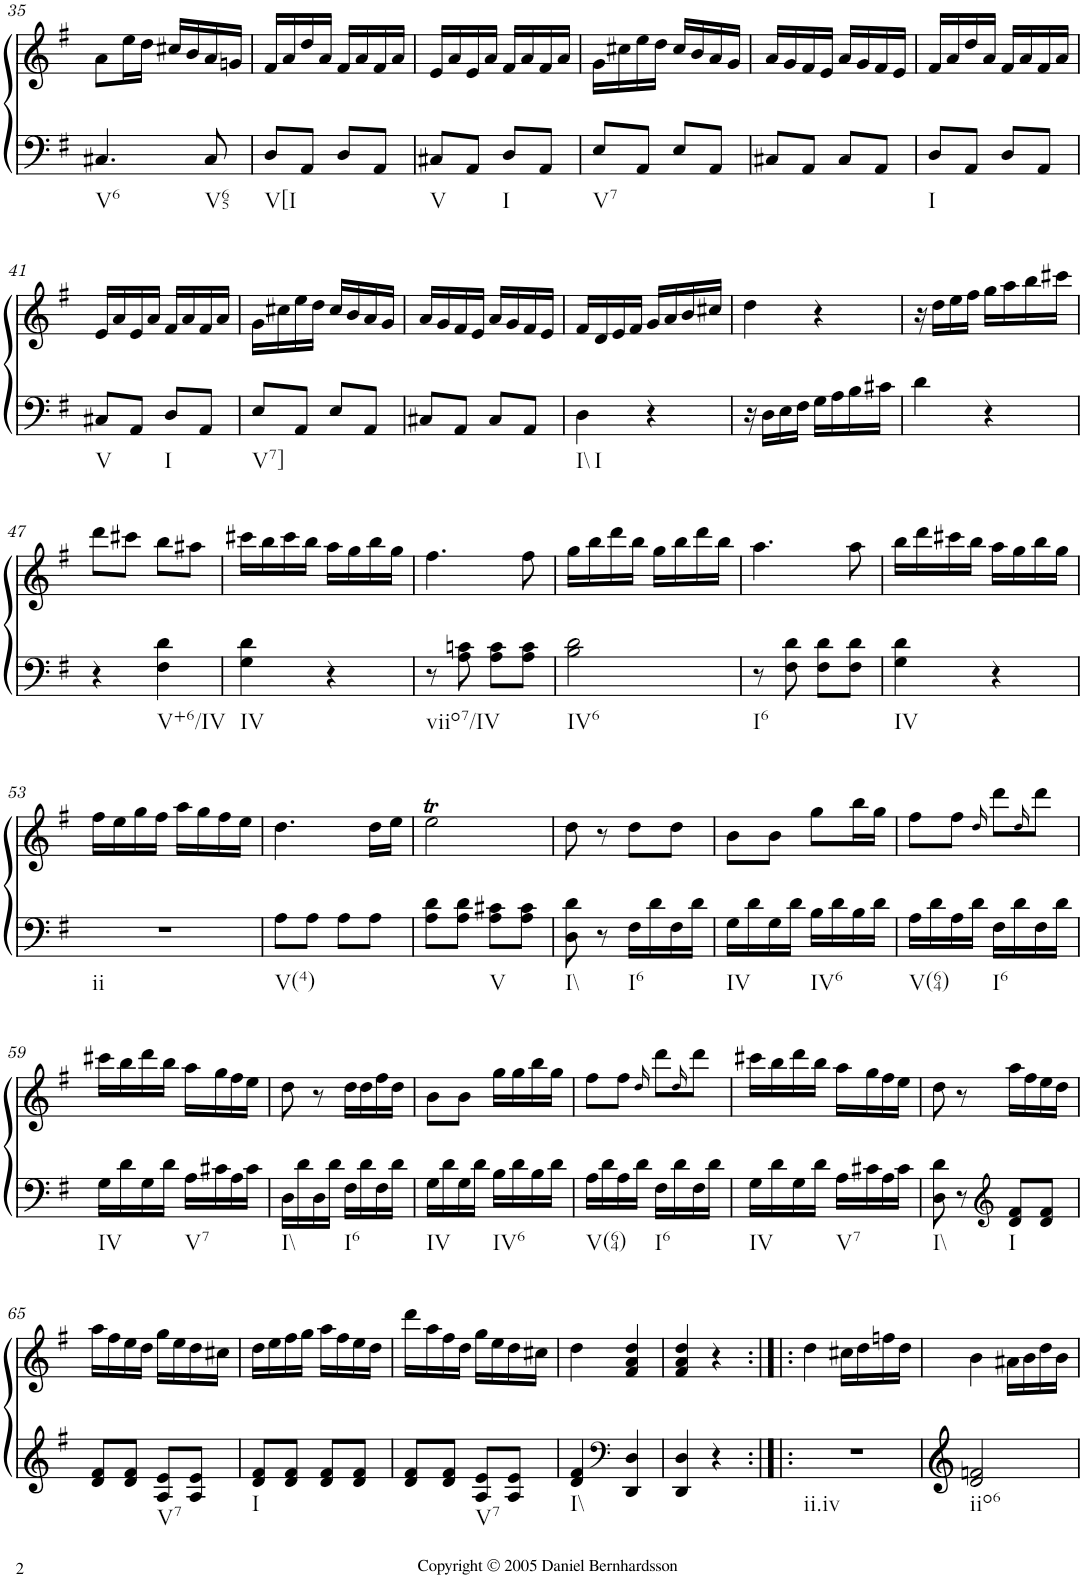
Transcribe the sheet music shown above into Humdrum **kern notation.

**kern	**kern
*part1	*part1
*staff2	*staff1
*I"Piano	*
*I'Pno.	*
!!LO:PB:g=z
*clefF4	*clefG2
*k[f#]	*k[f#]
*G:	*G:
*M2/4	*M2/4
=35	=35
!LO:TX:b:t=V6	!
4.C#X/	8a\L
.	16ee\L
.	16dd\JJ
.	16cc#X/LL
.	16b/
!LO:TX:b:t=V65	!
8C#/	16a/
.	16gn/JJ
=36	=36
!LO:TX:b:t=V[I	!
8D/L	16f#/LL
.	16a/
8AA/J	16dd/
.	16a/JJ
8D/L	16f#/LL
.	16a/
8AA/J	16f#/
.	16a/JJ
=37	=37
!LO:TX:b:t=V	!
8C#X/L	16e/LL
.	16a/
8AA/J	16e/
.	16a/JJ
!LO:TX:b:t=I	!
8D/L	16f#/LL
.	16a/
8AA/J	16f#/
.	16a/JJ
=38	=38
!LO:TX:b:t=V7	!
8E/L	16g\LL
.	16cc#X\
8AA/J	16ee\
.	16dd\JJ
8E/L	16cc#/LL
.	16b/
8AA/J	16a/
.	16g/JJ
=39	=39
8C#X/L	16a/LL
.	16g/
8AA/J	16f#/
.	16e/JJ
8C#/L	16a/LL
.	16g/
8AA/J	16f#/
.	16e/JJ
=40	=40
!LO:TX:b:t=I	!
8D/L	16f#/LL
.	16a/
8AA/J	16dd/
.	16a/JJ
8D/L	16f#/LL
.	16a/
8AA/J	16f#/
.	16a/JJ
!!LO:LB:g=z
=41	=41
!LO:TX:b:t=V	!
8C#X/L	16e/LL
.	16a/
8AA/J	16e/
.	16a/JJ
!LO:TX:b:t=I	!
8D/L	16f#/LL
.	16a/
8AA/J	16f#/
.	16a/JJ
=42	=42
!LO:TX:b:t=V7]	!
8E/L	16g\LL
.	16cc#X\
8AA/J	16ee\
.	16dd\JJ
8E/L	16cc#/LL
.	16b/
8AA/J	16a/
.	16g/JJ
=43	=43
8C#X/L	16a/LL
.	16g/
8AA/J	16f#/
.	16e/JJ
8C#/L	16a/LL
.	16g/
8AA/J	16f#/
.	16e/JJ
=44	=44
!LO:TX:b:t=I\\	!
!LO:TX:b:t=I	!
4D\	16f#/LL
.	16d/
.	16e/
.	16f#/JJ
4r	16g/LL
.	16a/
.	16b/
.	16cc#X/JJ
=45	=45
16r	4dd\
16D\LL	.
16E\	.
16F#\JJ	.
16G\LL	4r
16A\	.
16B\	.
16c#X\JJ	.
=46	=46
4d\	16r
.	16dd\LL
.	16ee\
.	16ff#\JJ
4r	16gg\LL
.	16aa\
.	16bb\
.	16ccc#X\JJ
!!LO:LB:g=z
=47	=47
4r	8ddd\L
.	8ccc#X\J
!LO:TX:b:t=V+6/IV	!
4F#\ 4d\	8bb\L
.	8aa#X\J
=48	=48
!LO:TX:b:t=IV	!
4G\ 4d\	16ccc#X\LL
.	16bb\
.	16ccc#\
.	16bb\JJ
4r	16aa\LL
.	16gg\
.	16bb\
.	16gg\JJ
=49	=49
!LO:TX:b:t=viio7/IV	!
8r	4.ff#\
8A\ 8cn\	.
8A\ 8c\L	.
8A\ 8c\J	8ff#\
=50	=50
!LO:TX:b:t=IV6	!
2B\ 2d\	16gg\LL
.	16bb\
.	16ddd\
.	16bb\JJ
.	16gg\LL
.	16bb\
.	16ddd\
.	16bb\JJ
=51	=51
!LO:TX:b:t=I6	!
8r	4.aa\
8F#\ 8d\	.
8F#\ 8d\L	.
8F#\ 8d\J	8aa\
=52	=52
!LO:TX:b:t=IV	!
4G\ 4d\	16bb\LL
.	16ddd\
.	16ccc#X\
.	16bb\JJ
4r	16aa\LL
.	16gg\
.	16bb\
.	16gg\JJ
!!LO:LB:g=z
=53	=53
!LO:TX:b:t=ii	!
2r	16ff#\LL
.	16ee\
.	16gg\
.	16ff#\JJ
.	16aa\LL
.	16gg\
.	16ff#\
.	16ee\JJ
=54	=54
!LO:TX:b:t=V(4)	!
8A\L	4.dd\
8A\J	.
8A\L	.
8A\J	16dd\LL
.	16ee\JJ
=55	=55
8A\ 8d\L	2eeT\
8A\ 8d\J	.
!LO:TX:b:t=V	!
8A\ 8c#X\L	.
8A\ 8c#\J	.
=56	=56
!LO:TX:b:t=I\\	!
8D\ 8d\	8dd\
8r	8r
!LO:TX:b:t=I6	!
16F#\LL	8dd\L
16d\	.
16F#\	8dd\J
16d\JJ	.
=57	=57
!LO:TX:b:t=IV	!
16G\LL	8b\L
16d\	.
16G\	8b\J
16d\JJ	.
!LO:TX:b:t=IV6	!
16B\LL	8gg\L
16d\	.
16B\	16bb\L
16d\JJ	16gg\JJ
=58	=58
!LO:TX:b:t=V(64)	!
16A\LL	8ff#\L
16d\	.
16A\	8ff#\J
16d\JJ	.
.	16qdd/
!LO:TX:b:t=I6	!
16F#\LL	8ddd\L
16d\	.
.	16qdd/
16F#\	8ddd\J
16d\JJ	.
!!LO:LB:g=z
=59	=59
!LO:TX:b:t=IV	!
16G\LL	16ccc#X\LL
16d\	16bb\
16G\	16ddd\
16d\JJ	16bb\JJ
!LO:TX:b:t=V7	!
16A\LL	16aa\LL
16c#X\	16gg\
16A\	16ff#\
16c#\JJ	16ee\JJ
=60	=60
!LO:TX:b:t=I\\	!
16D\LL	8dd\
16d\	.
16D\	8r
16d\JJ	.
!LO:TX:b:t=I6	!
16F#\LL	16dd\LL
16d\	16dd\
16F#\	16ff#\
16d\JJ	16dd\JJ
=61	=61
!LO:TX:b:t=IV	!
16G\LL	8b\L
16d\	.
16G\	8b\J
16d\JJ	.
!LO:TX:b:t=IV6	!
16B\LL	16gg\LL
16d\	16gg\
16B\	16bb\
16d\JJ	16gg\JJ
=62	=62
!LO:TX:b:t=V(64)	!
16A\LL	8ff#\L
16d\	.
16A\	8ff#\J
16d\JJ	.
.	16qdd/
!LO:TX:b:t=I6	!
16F#\LL	8ddd\L
16d\	.
.	16qdd/
16F#\	8ddd\J
16d\JJ	.
=63	=63
!LO:TX:b:t=IV	!
16G\LL	16ccc#X\LL
16d\	16bb\
16G\	16ddd\
16d\JJ	16bb\JJ
!LO:TX:b:t=V7	!
16A\LL	16aa\LL
16c#X\	16gg\
16A\	16ff#\
16c#\JJ	16ee\JJ
=64	=64
!LO:TX:b:t=I\\	!
8D\ 8d\	8dd\
8r	8r
*clefG2	*
!LO:TX:b:t=I	!
8d/ 8f#/L	16aa\LL
.	16ff#\
8d/ 8f#/J	16ee\
.	16dd\JJ
!!LO:LB:g=z
=65	=65
8d/ 8f#/L	16aa\LL
.	16ff#\
8d/ 8f#/J	16ee\
.	16dd\JJ
!LO:TX:b:t=V7	!
8A/ 8e/L	16gg\LL
.	16ee\
8A/ 8e/J	16dd\
.	16cc#X\JJ
=66	=66
!LO:TX:b:t=I	!
8d/ 8f#/L	16dd\LL
.	16ee\
8d/ 8f#/J	16ff#\
.	16gg\JJ
8d/ 8f#/L	16aa\LL
.	16ff#\
8d/ 8f#/J	16ee\
.	16dd\JJ
=67	=67
8d/ 8f#/L	16ddd\LL
.	16aa\
8d/ 8f#/J	16ff#\
.	16dd\JJ
!LO:TX:b:t=V7	!
8A/ 8e/L	16gg\LL
.	16ee\
8A/ 8e/J	16dd\
.	16cc#X\JJ
=68	=68
!LO:TX:b:t=I\\	!
4d/ 4f#/	4dd\
*clefF4	*
4DD/ 4D/	4f#/ 4a/ 4dd/
=69	=69
4DD/ 4D/	4f#/ 4a/ 4dd/
4r	4r
=70:|!|:	=70:|!|:
!LO:TX:b:t=ii.iv	!
2r	4dd\
.	16cc#X\LL
.	16dd\
.	16ffn\
.	16dd\JJ
=71	=71
!LO:TX:b:t=iio6	!
2d/ 2fn/	4b\
.	16a#X\LL
.	16b\
.	16dd\
.	16b\JJ
=	=
*-	*-
